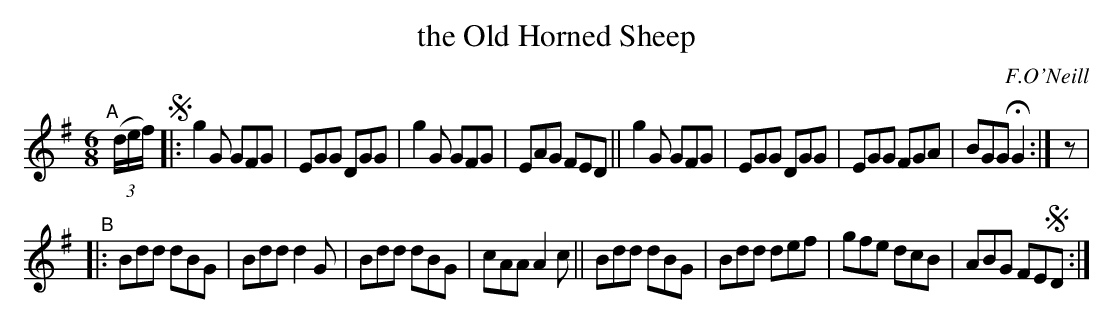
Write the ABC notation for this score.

X:1
T: the Old Horned Sheep
O: F.O'Neill
M: 6/8
L: 1/8
K: G
"^A"[|] (3(d/e/f/) !segno!|:\
g2G GFG | EGG DGG | g2G GFG | EAG FED ||\
g2G GFG | EGG DGG | EGG FGA | BGG HG2 :| z |
"^B"|:\
Bdd dBG | Bdd d2G | Bdd dBG | cAA A2c ||\
Bdd dBG | Bdd def | gfe dcB | ABG FE!segno!D :|
